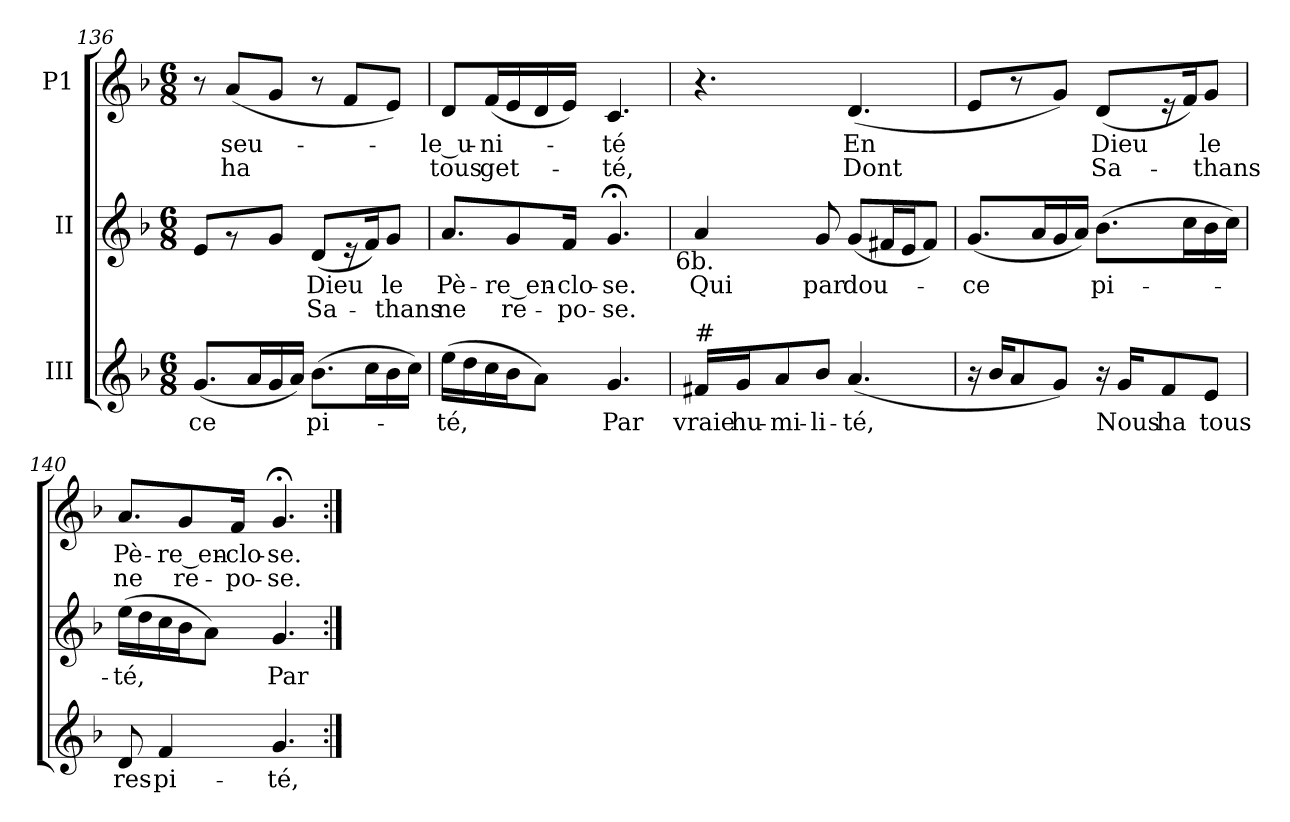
**kern	**text	**kern	**text	**text	**kern	**text	**text
*part3	*part3	*part2	*part2	*part2	*part1	*part1	*part1
*staff3	*staff3	*staff2	*staff2	*staff2	*staff1	*staff1	*staff1
*I"III	*	*I"II	*	*	*I"P1	*	*
*clefG2	*	*clefG2	*	*	*clefG2	*	*
*k[b-]	*	*k[b-]	*	*	*k[b-]	*	*
*F:	*	*F:	*	*	*F:	*	*
*M6/8	*	*M6/8	*	*	*M6/8	*	*
=136	=136	=136	=136	=136	=136	=136	=136
!	!LO:LY:b:color=#000000	!	!	!	!	!	!
(8.gi/L	-ce	8ei/L	.	.	8r	.	.
!	!	!	!	!	!	!LO:LY:b:color=#000000	!LO:LY:b:color=#000000
.	.	8r	.	.	(8ai/L	seu-	ha
16ai/L	.	.	.	.	.	.	.
16gi/	.	8gi/J	.	.	8gi/J	.	.
16ai/JJ)	.	.	.	.	.	.	.
!	!LO:LY:b:color=#000000	!	!	!	!	!	!
!	!	!	!LO:LY:b:color=#000000	!LO:LY:b:color=#000000	!	!	!
(8.b-i\L	pi-	(8di/L	Dieu	Sa-	8r	.	.
.	.	16r	.	.	8fi/L	.	.
16cci\L	.	16fi/k)	.	.	.	.	.
!	!	!	!LO:LY:b:color=#000000	!LO:LY:b:color=#000000	!	!	!
16b-i\	.	8gi/J	le	-thans	8ei/J)	.	.
16cci\JJ)	.	.	.	.	.	.	.
=137	=137	=137	=137	=137	=137	=137	=137
!	!LO:LY:b:color=#000000	!	!	!	!	!	!
!	!	!	!LO:LY:b:color=#000000	!LO:LY:b:color=#000000	!	!	!
!	!	!	!	!	!	!LO:LY:b:color=#000000	!LO:LY:b:color=#000000
(16eei\LL	-té,	8.ai/L	Pè-	ne	8di/L	-le_u-	tous
16ddi\	.	.	.	.	.	.	.
!	!	!	!	!	!	!LO:LY:b:color=#000000	!LO:LY:b:color=#000000
16cci\	.	.	.	.	(16fi/L	-ni-	get-
!	!	!	!LO:LY:b:color=#000000	!LO:LY:b:color=#000000	!	!	!
16b-i\J	.	8gi/	-re_en-	re-	16ei/	.	.
8ai\J)	.	.	.	.	16di/	.	.
!	!	!	!LO:LY:b:color=#000000	!LO:LY:b:color=#000000	!	!	!
.	.	16fi/Jk	-clo-	-po-	16ei/JJ)	.	.
!	!LO:LY:b:color=#000000	!	!	!	!	!	!
!	!	!	!LO:LY:b:color=#000000	!LO:LY:b:color=#000000	!	!	!
!	!	!	!	!	!	!LO:LY:b:color=#000000	!LO:LY:b:color=#000000
4.gi/	Par	4.g;i/	-se.	-se.	4.ci/	-té	-té,
!!LO:LB:g=z
=138	=138	=138	=138	=138	=138	=138	=138
!	!LO:LY:b:color=#000000	!	!	!	!	!	!
!	!	!LO:TX:b:cj:t=6b.	!	!	!	!	!
!LO:TX:a:t=#	!	!	!	!	!	!	!
!	!	!	!LO:LY:b:color=#000000	!	!	!	!
16f#i/LL	vraie	4ai/	Qui	.	4.r	.	.
!	!LO:LY:b:color=#000000	!	!	!	!	!	!
16gi/J	hu-	.	.	.	.	.	.
!	!LO:LY:b:color=#000000	!	!	!	!	!	!
8ai/	-mi-	.	.	.	.	.	.
!	!LO:LY:b:color=#000000	!	!	!	!	!	!
!	!	!	!LO:LY:b:color=#000000	!	!	!	!
8b-i/J	-li-	8gi/	par	.	.	.	.
!	!LO:LY:b:color=#000000	!	!	!	!	!	!
!	!	!	!LO:LY:b:color=#000000	!	!	!	!
!	!	!	!	!	!	!LO:LY:b:color=#000000	!LO:LY:b:color=#000000
(4.ai/	-té,	(8gi/L	dou-	.	(4.di/	En	Dont
.	.	16f#Xi/L	.	.	.	.	.
.	.	16ei/J	.	.	.	.	.
.	.	8f#i/J)	.	.	.	.	.
=139	=139	=139	=139	=139	=139	=139	=139
!	!	!	!LO:LY:b:color=#000000	!	!	!	!
16r	.	(8.gi/L	-ce	.	8ei/L	.	.
16b-i/KL	.	.	.	.	.	.	.
8ai/	.	.	.	.	8r	.	.
.	.	16ai/L	.	.	.	.	.
8gi/J)	.	16gi/	.	.	8gi/J)	.	.
.	.	16ai/JJ)	.	.	.	.	.
!	!	!	!LO:LY:b:color=#000000	!	!	!	!
!	!	!	!	!	!	!LO:LY:b:color=#000000	!LO:LY:b:color=#000000
16r	.	(8.b-i\L	pi-	.	(8di/L	Dieu	Sa-
!	!LO:LY:b:color=#000000	!	!	!	!	!	!
16gi/KL	Nous	.	.	.	.	.	.
!	!LO:LY:b:color=#000000	!	!	!	!	!	!
8fi/	ha	.	.	.	16r	.	.
.	.	16cci\L	.	.	16fi/k)	.	.
!	!LO:LY:b:color=#000000	!	!	!	!	!	!
!	!	!	!	!	!	!LO:LY:b:color=#000000	!LO:LY:b:color=#000000
8ei/J	tous	16b-i\	.	.	8gi/J	le	-thans
.	.	16cci\JJ)	.	.	.	.	.
=140	=140	=140	=140	=140	=140	=140	=140
!	!LO:LY:b:color=#000000	!	!	!	!	!	!
!	!	!	!LO:LY:b:color=#000000	!	!	!	!
!	!	!	!	!	!	!LO:LY:b:color=#000000	!LO:LY:b:color=#000000
8di/	res-	(16eei\LL	-té,	.	8.ai/L	Pè-	ne
.	.	16ddi\	.	.	.	.	.
!	!LO:LY:b:color=#000000	!	!	!	!	!	!
4fi/	-pi-	16cci\	.	.	.	.	.
!	!	!	!	!	!	!LO:LY:b:color=#000000	!LO:LY:b:color=#000000
.	.	16b-i\J	.	.	8gi/	-re_en-	re-
.	.	8ai\J)	.	.	.	.	.
!	!	!	!	!	!	!LO:LY:b:color=#000000	!LO:LY:b:color=#000000
.	.	.	.	.	16fi/Jk	-clo-	-po-
!	!LO:LY:b:color=#000000	!	!	!	!	!	!
!	!	!	!LO:LY:b:color=#000000	!	!	!	!
!	!	!	!	!	!	!LO:LY:b:color=#000000	!LO:LY:b:color=#000000
4.gi/	-té,	4.gi/	Par	.	4.g;i/	-se.	-se.
=:|!	=:|!	=:|!	=:|!	=:|!	=:|!	=:|!	=:|!
*-	*-	*-	*-	*-	*-	*-	*-
